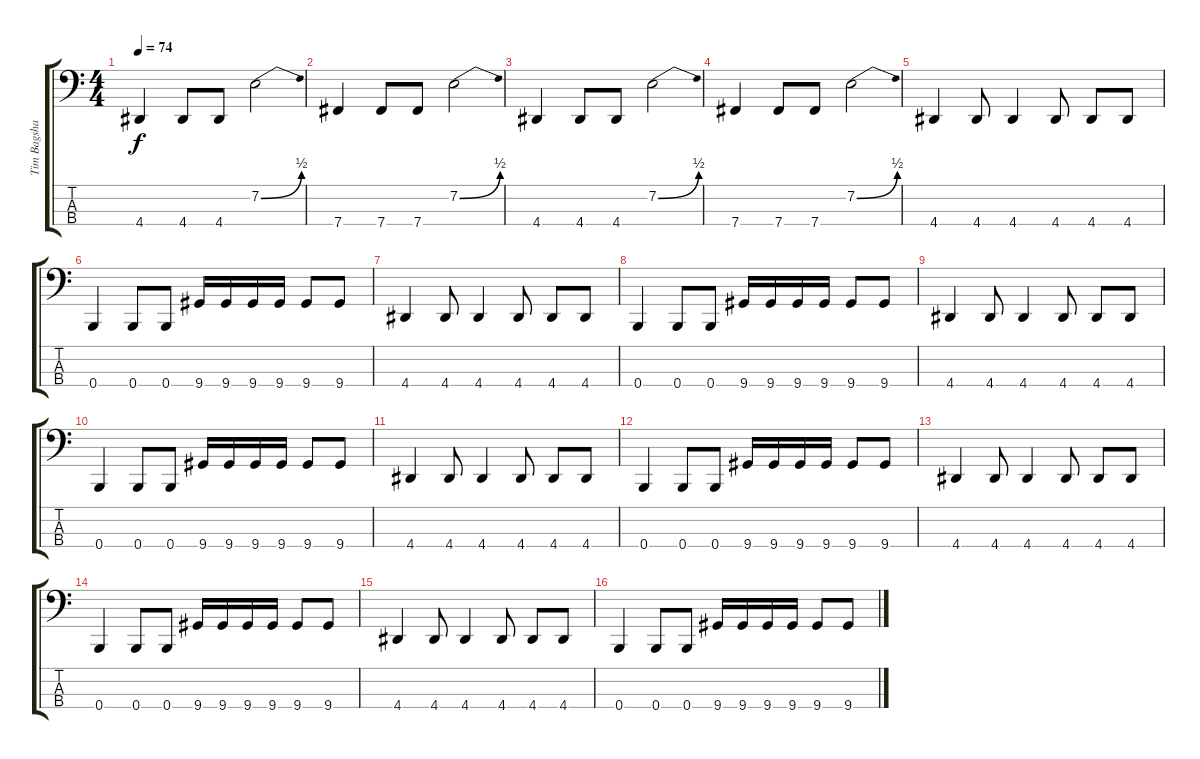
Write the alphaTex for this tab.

\track ("Tim Bagshaw" "Tim Bagsha") {instrument fretlessbass}
\staff {score tabs}
\tuning (D2 A1 E1 B0) {hide}
\ts (4 4)
\tempo 74
\clef f4
\ks c
4.4.4{dy f} 4.4.8 4.4.8 7.2{be (bend 0 0 60 2)}.2 |
7.4.4 7.4.8 7.4.8 7.2{be (bend 0 0 60 2)}.2 |
4.4.4 4.4.8 4.4.8 7.2{be (bend 0 0 60 2)}.2 |
7.4.4 7.4.8 7.4.8 7.2{be (bend 0 0 60 2)}.2 |
4.4.4 4.4.8 4.4.4 4.4.8 4.4.8 4.4.8 |
0.4.4 0.4.8 0.4.8 9.4.16 9.4.16 9.4.16 9.4.16 9.4.8 9.4.8 |
4.4.4 4.4.8 4.4.4 4.4.8 4.4.8 4.4.8 |
0.4.4 0.4.8 0.4.8 9.4.16 9.4.16 9.4.16 9.4.16 9.4.8 9.4.8 |
4.4.4 4.4.8 4.4.4 4.4.8 4.4.8 4.4.8 |
0.4.4 0.4.8 0.4.8 9.4.16 9.4.16 9.4.16 9.4.16 9.4.8 9.4.8 |
4.4.4 4.4.8 4.4.4 4.4.8 4.4.8 4.4.8 |
0.4.4 0.4.8 0.4.8 9.4.16 9.4.16 9.4.16 9.4.16 9.4.8 9.4.8 |
4.4.4 4.4.8 4.4.4 4.4.8 4.4.8 4.4.8 |
0.4.4 0.4.8 0.4.8 9.4.16 9.4.16 9.4.16 9.4.16 9.4.8 9.4.8 |
4.4.4 4.4.8 4.4.4 4.4.8 4.4.8 4.4.8 |
0.4.4 0.4.8 0.4.8 9.4.16 9.4.16 9.4.16 9.4.16 9.4.8 9.4.8
